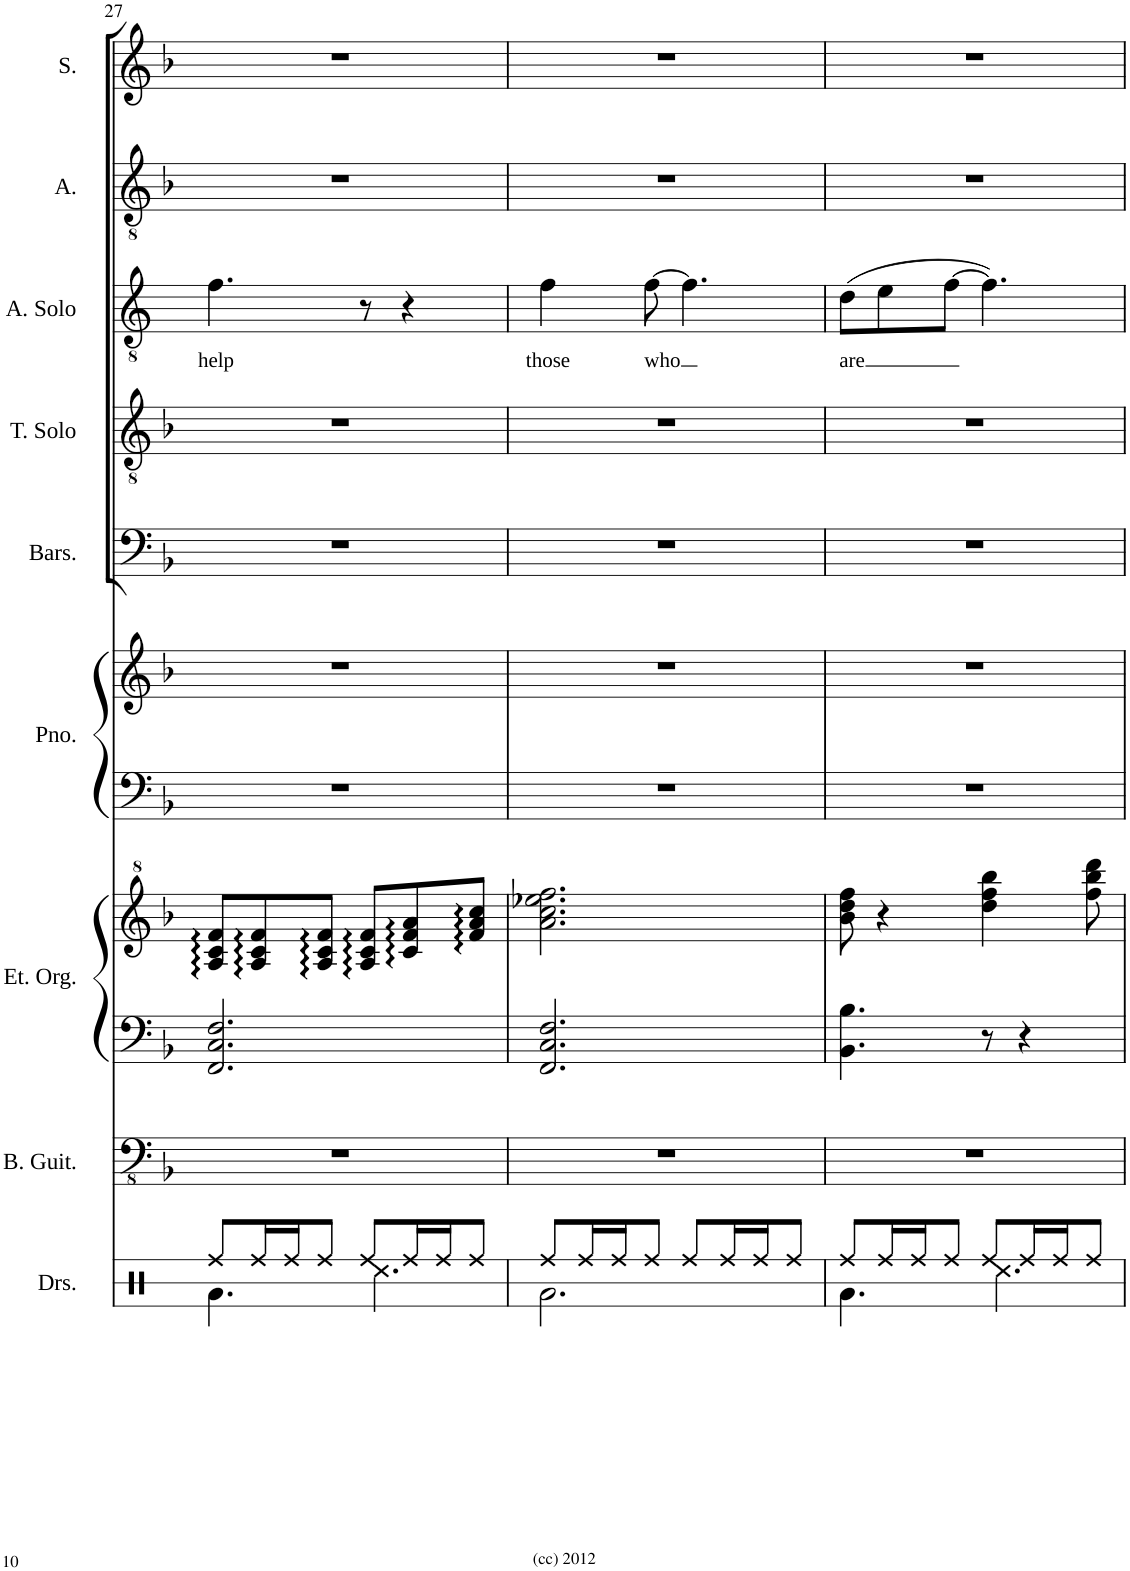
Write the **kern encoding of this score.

**kern	**kern	**kern	**kern	**kern	**kern	**kern	**kern	**kern	**text	**kern	**kern
*part9	*part8	*part7	*part7	*part6	*part6	*part5	*part4	*part3	*part3	*part2	*part1
*staff11	*staff10	*staff9	*staff8	*staff7	*staff6	*staff5	*staff4	*staff3	*staff3	*staff2	*staff1
*I"Drumset	*I"Bass Guitar	*I"Electronic Organ	*	*I"Piano	*	*I"Baritones	*I"Tenor Solo	*I"Alto Solo	*	*I"Alto	*I"Soprano
*I'Drs.	*I'B. Guit.	*I'Et. Org.	*	*I'Pno.	*	*I'Bars.	*I'T. Solo	*I'A. Solo	*	*I'A.	*I'S.
!!LO:PB:g=z
*clefX	*clefFv4	*clefF4	*clefG^2	*clefF4	*clefG2	*clefF4	*clefGv2	*clefGv2	*	*clefGv2	*clefG2
*k[]	*k[b-]	*k[b-]	*k[b-]	*k[b-]	*k[b-]	*k[b-]	*k[b-]	*k[]	*	*k[b-]	*k[b-]
*M6/8	*M6/8	*M6/8	*M6/8	*M6/8	*M6/8	*M6/8	*M6/8	*M6/8	*	*M6/8	*M6/8
=27	=27	=27	=27	=27	=27	=27	=27	=27	=27	=27	=27
*^	*	*	*	*	*	*	*	*	*	*	*
!	!	!	!	!	!	!	!	!	!	!LO:LY:b	!	!
8Rdd/L	4.Ra\	2.r	2.FF/ 2.C/ 2.F/	8a/: 8cc/: 8ff/:L	2.r	2.r	2.r	2.r	4.f\	help	2.r	2.r
16Rdd/L	.	.	.	8a/: 8cc/: 8ff/:	.	.	.	.	.	.	.	.
16Rdd/J	.	.	.	.	.	.	.	.	.	.	.	.
8Rdd/J	.	.	.	8a/: 8cc/: 8ff/:J	.	.	.	.	.	.	.	.
8Rdd/L	4.Rcc\	.	.	8a/: 8cc/: 8ff/:L	.	.	.	.	8r	.	.	.
16Rdd/L	.	.	.	8cc/: 8ff/: 8aa/:	.	.	.	.	4r	.	.	.
16Rdd/J	.	.	.	.	.	.	.	.	.	.	.	.
8Rdd/J	.	.	.	8ff/: 8aa/: 8ccc/:J	.	.	.	.	.	.	.	.
=28	=28	=28	=28	=28	=28	=28	=28	=28	=28	=28	=28	=28
!	!	!	!	!	!	!	!	!	!	!LO:LY:b	!	!
8Rdd/L	2.Ra\	2.r	2.FF/ 2.C/ 2.F/	2.aa\ 2.ccc\ 2.eee-X\ 2.fff\	2.r	2.r	2.r	2.r	4f\	those	2.r	2.r
16Rdd/L	.	.	.	.	.	.	.	.	.	.	.	.
16Rdd/J	.	.	.	.	.	.	.	.	.	.	.	.
!	!	!	!	!	!	!	!	!	!	!LO:LY:b	!	!
8Rdd/J	.	.	.	.	.	.	.	.	[8f\	who	.	.
8Rdd/L	.	.	.	.	.	.	.	.	4.f\]	.	.	.
16Rdd/L	.	.	.	.	.	.	.	.	.	.	.	.
16Rdd/J	.	.	.	.	.	.	.	.	.	.	.	.
8Rdd/J	.	.	.	.	.	.	.	.	.	.	.	.
=29	=29	=29	=29	=29	=29	=29	=29	=29	=29	=29	=29	=29
!	!	!	!	!	!	!	!	!	!	!LO:LY:b	!	!
8Rdd/L	4.Ra\	2.r	4.BB-\ 4.B-\	8bb-\ 8ddd\ 8fff\	2.r	2.r	2.r	2.r	(8d\L	are	2.r	2.r
16Rdd/L	.	.	.	4r	.	.	.	.	8e\	.	.	.
16Rdd/J	.	.	.	.	.	.	.	.	.	.	.	.
8Rdd/J	.	.	.	.	.	.	.	.	[8f\J	.	.	.
8Rdd/L	4.Rcc\	.	8r	4ddd\ 4fff\ 4bbb-\	.	.	.	.	4.f\])	.	.	.
16Rdd/L	.	.	4r	.	.	.	.	.	.	.	.	.
16Rdd/J	.	.	.	.	.	.	.	.	.	.	.	.
8Rdd/J	.	.	.	8fff\ 8bbb-\ 8dddd\	.	.	.	.	.	.	.	.
*v	*v	*	*	*	*	*	*	*	*	*	*	*
=	=	=	=	=	=	=	=	=	=	=	=
*-	*-	*-	*-	*-	*-	*-	*-	*-	*-	*-	*-
